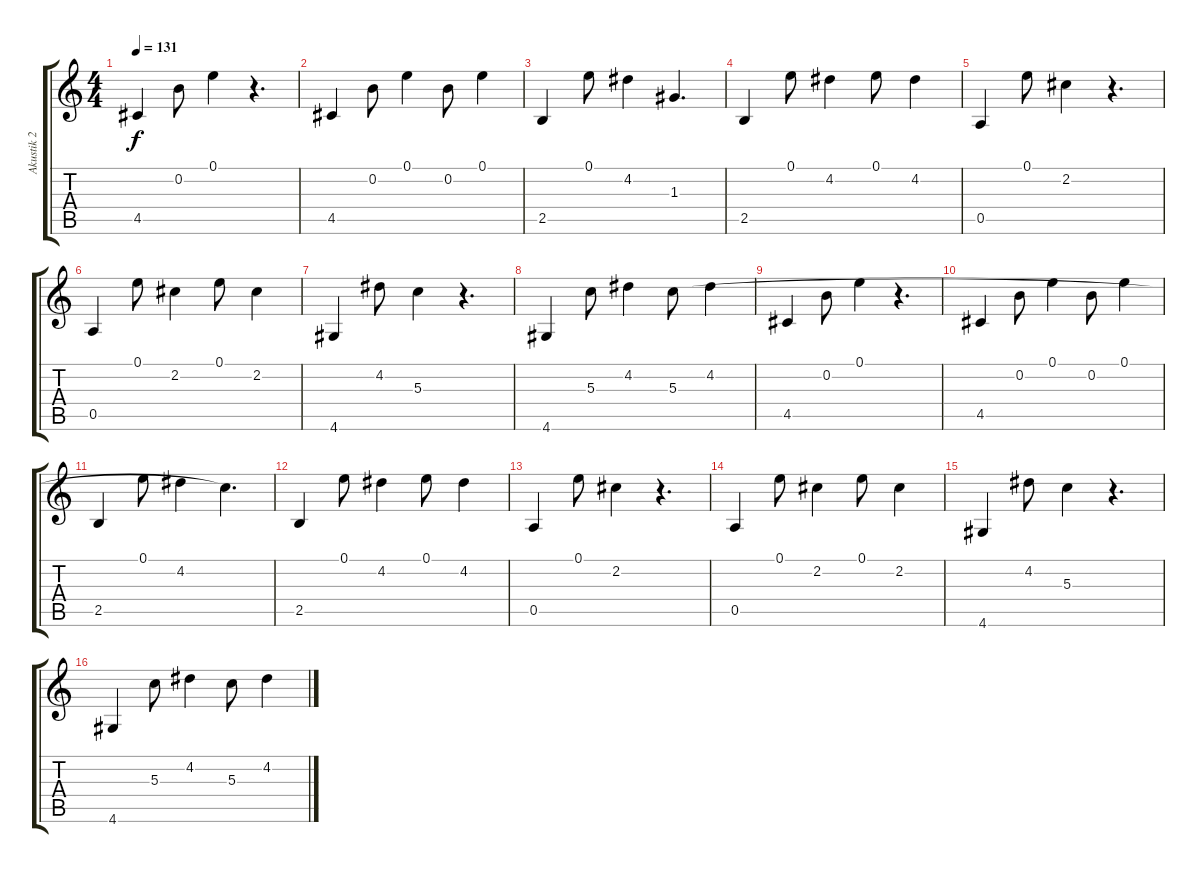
\track ("Akustik 2" "Akustik 2") {instrument acousticguitarsteel}
\staff {score tabs}
\tuning (E4 B3 G3 D3 A2 E2) {hide}
\ts (4 4)
\tempo 131
\clef g2
\ks c
4.5.4{dy f} 0.2.8 0.1.4 r.4{d} |
4.5.4 0.2.8 0.1.4 0.2.8 0.1.4 |
2.5.4 0.1.8 4.2.4 1.3.4{d} |
2.5.4 0.1.8 4.2.4 0.1.8 4.2.4 |
0.5.4 0.1.8 2.2.4 r.4{d} |
0.5.4 0.1.8 2.2.4 0.1.8 2.2.4 |
4.6.4 4.2.8 5.3.4 r.4{d} |
4.6.4 5.3.8 4.2.4 5.3.8 4.2.4 |
4.5.4 0.2.8 0.1.4 r.4{d} |
4.5.4 0.2.8 0.1.4 0.2.8 0.1.4 |
2.5.4 0.1.8 4.2.4 5.3{t}.4{d} |
2.5.4 0.1.8 4.2.4 0.1.8 4.2.4 |
0.5.4 0.1.8 2.2.4 r.4{d} |
0.5.4 0.1.8 2.2.4 0.1.8 2.2.4 |
4.6.4 4.2.8 5.3.4 r.4{d} |
4.6.4 5.3.8 4.2.4 5.3.8 4.2.4
